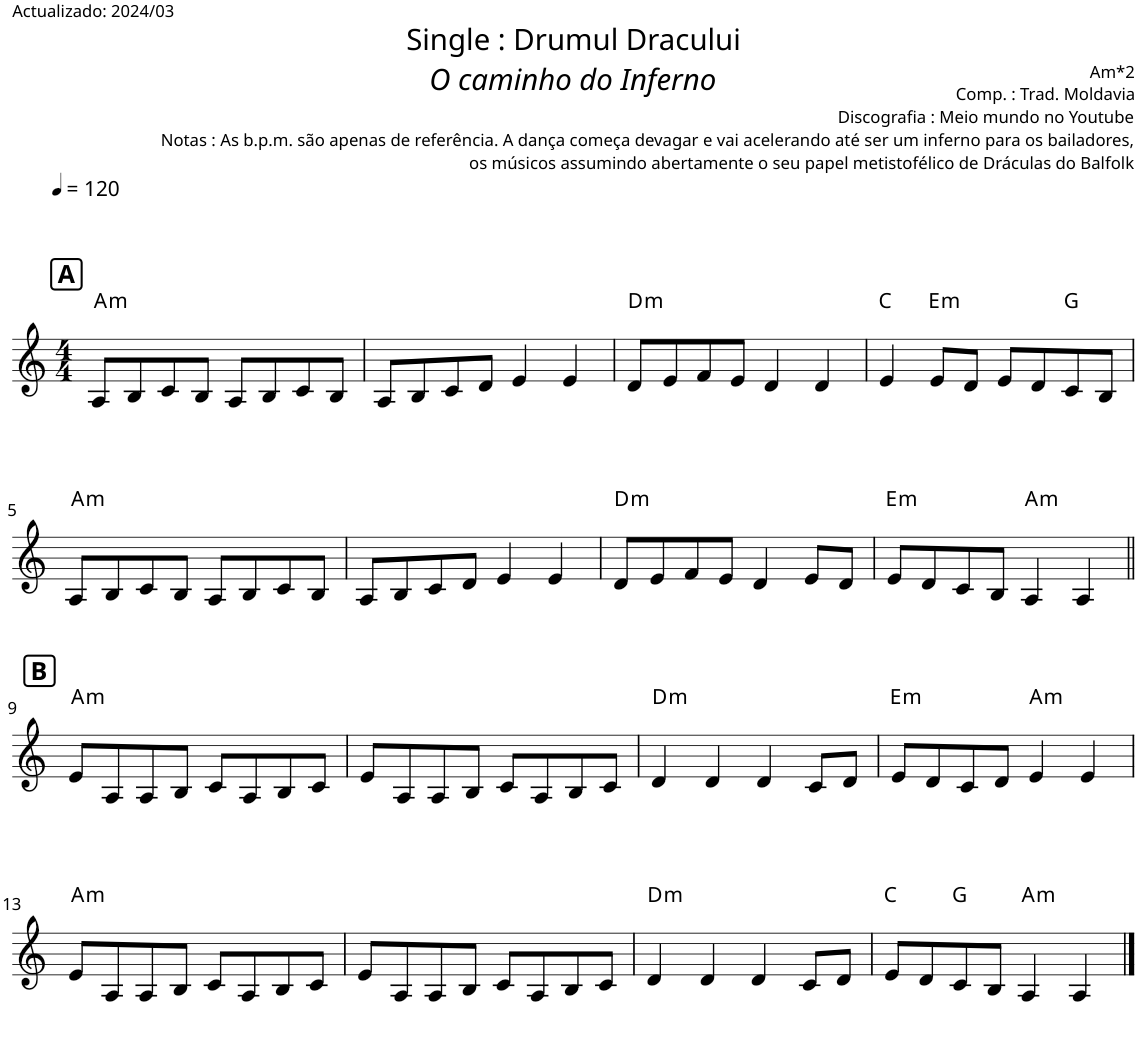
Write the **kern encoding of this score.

**kern	**harte
*part1	*part1
*staff1	*
*I"Piano	*
*I'Pno.	*
*clefG2	*
*k[]	*
*M4/4	*
*MM120	*
!!LO:REH:place=s1:a:B:cj:fs=12:t=A
=1	=1
!	!LO:H:kt=m
8A/L	A:min
8B/	.
8c/	.
8B/J	.
8A/L	.
8B/	.
8c/	.
8B/J	.
=2	=2
8A/L	.
8B/	.
8c/	.
8d/J	.
4e/	.
4e/	.
=3	=3
!	!LO:H:kt=m
8d/L	D:min
8e/	.
8f/	.
8e/J	.
4d/	.
4d/	.
=4	=4
4e/	C:maj
!	!LO:H:kt=m
8e/L	E:min
8d/J	.
8e/L	.
8d/	.
8c/	G:maj
8B/J	.
!!LO:LB:g=z
=5	=5
!	!LO:H:kt=m
8A/L	A:min
8B/	.
8c/	.
8B/J	.
8A/L	.
8B/	.
8c/	.
8B/J	.
=6	=6
8A/L	.
8B/	.
8c/	.
8d/J	.
4e/	.
4e/	.
=7	=7
!	!LO:H:kt=m
8d/L	D:min
8e/	.
8f/	.
8e/J	.
4d/	.
8e/L	.
8d/J	.
=8	=8
!	!LO:H:kt=m
8e/L	E:min
8d/	.
8c/	.
8B/J	.
!	!LO:H:kt=m
4A/	A:min
4A/	.
!!LO:LB:g=z
!!LO:REH:place=s1:a:B:cj:fs=12:t=B
=9||	=9||
!	!LO:H:kt=m
8e/L	A:min
8A/	.
8A/	.
8B/J	.
8c/L	.
8A/	.
8B/	.
8c/J	.
=10	=10
8e/L	.
8A/	.
8A/	.
8B/J	.
8c/L	.
8A/	.
8B/	.
8c/J	.
=11	=11
!	!LO:H:kt=m
4d/	D:min
4d/	.
4d/	.
8c/L	.
8d/J	.
=12	=12
!	!LO:H:kt=m
8e/L	E:min
8d/	.
8c/	.
8d/J	.
!	!LO:H:kt=m
4e/	A:min
4e/	.
!!LO:LB:g=z
=13	=13
!	!LO:H:kt=m
8e/L	A:min
8A/	.
8A/	.
8B/J	.
8c/L	.
8A/	.
8B/	.
8c/J	.
=14	=14
8e/L	.
8A/	.
8A/	.
8B/J	.
8c/L	.
8A/	.
8B/	.
8c/J	.
=15	=15
!	!LO:H:kt=m
4d/	D:min
4d/	.
4d/	.
8c/L	.
8d/J	.
=16	=16
8e/L	C:maj
8d/	.
8c/	G:maj
8B/J	.
!	!LO:H:kt=m
4A/	A:min
4A/	.
==	==
*-	*-
